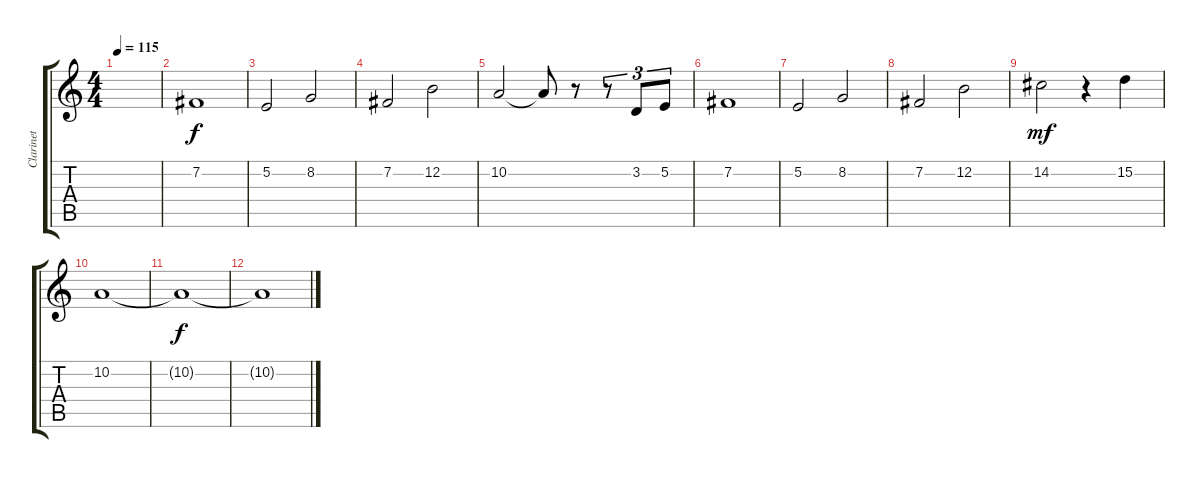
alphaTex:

\track ("Clarinet" "Clarinet") {instrument clarinet}
\staff {score tabs}
\tuning (E4 B3 G3 D3 A2 E2) {hide}
\ts (4 4)
\tempo 115
\clef g2
\ks c
|
7.2.1{dy f balance 8} |
5.2.2 8.2.2 |
7.2.2 12.2.2 |
10.2.2 10.2{t}.8 r.8 r.8{tu (3 2)} 3.2.8{tu (3 2)} 5.2.8{tu (3 2)} |
7.2.1 |
5.2.2 8.2.2 |
7.2.2 12.2.2 |
14.2.2{dy mf} r.4 15.2.4 |
10.2.1{volume 0} |
10.2{t}.1{dy f} |
10.2{t}.1
